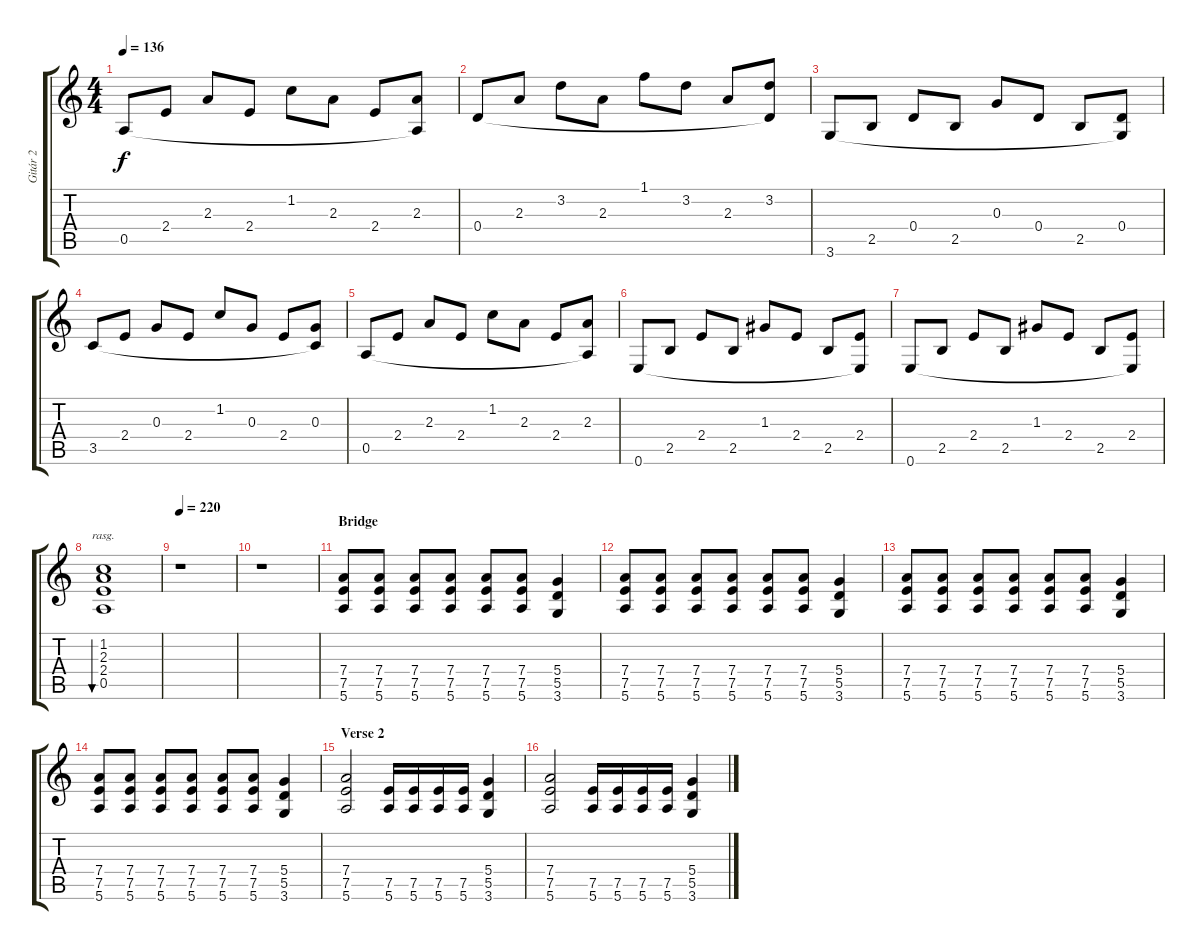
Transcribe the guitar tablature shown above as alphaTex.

\track ("Gitár 2" "Gitár 2") {instrument acousticguitarnylon}
\staff {score tabs}
\tuning (E4 B3 G3 D3 A2 E2) {hide}
\ts (4 4)
\tempo 136
\clef g2
\ks c
0.5.8{dy f} 2.4.8 2.3.8 2.4.8 1.2.8 2.3.8 2.4.8 (2.3 0.5{t}).8 |
0.4.8 2.3.8 3.2.8 2.3.8 1.1.8 3.2.8 2.3.8 (3.2 0.4{t}).8 |
3.6.8 2.5.8 0.4.8 2.5.8 0.3.8 0.4.8 2.5.8 (0.4 3.6{t}).8 |
3.5.8 2.4.8 0.3.8 2.4.8 1.2.8 0.3.8 2.4.8 (0.3 3.5{t}).8 |
0.5.8 2.4.8 2.3.8 2.4.8 1.2.8 2.3.8 2.4.8 (2.3 0.5{t}).8 |
0.6.8 2.5.8 2.4.8 2.5.8 1.3.8 2.4.8 2.5.8 (2.4 0.6{t}).8 |
0.6.8 2.5.8 2.4.8 2.5.8 1.3.8 2.4.8 2.5.8 (2.4 0.6{t}).8 |
(1.2 2.3 2.4 0.5).1{bu 480 rasg ii} |
\tempo 220
r.1 |
r.1 |
\section ("" "Bridge")
(7.4 7.5 5.6).8{instrument distortionguitar} (7.4 7.5 5.6).8 (7.4 7.5 5.6).8 (7.4 7.5 5.6).8 (7.4 7.5 5.6).8 (7.4 7.5 5.6).8 (5.4 5.5 3.6).4 |
(7.4 7.5 5.6).8 (7.4 7.5 5.6).8 (7.4 7.5 5.6).8 (7.4 7.5 5.6).8 (7.4 7.5 5.6).8 (7.4 7.5 5.6).8 (5.4 5.5 3.6).4 |
(7.4 7.5 5.6).8 (7.4 7.5 5.6).8 (7.4 7.5 5.6).8 (7.4 7.5 5.6).8 (7.4 7.5 5.6).8 (7.4 7.5 5.6).8 (5.4 5.5 3.6).4 |
(7.4 7.5 5.6).8 (7.4 7.5 5.6).8 (7.4 7.5 5.6).8 (7.4 7.5 5.6).8 (7.4 7.5 5.6).8 (7.4 7.5 5.6).8 (5.4 5.5 3.6).4 |
\section ("" "Verse 2")
(7.4 7.5 5.6).2 (7.5 5.6).16 (7.5 5.6).16 (7.5 5.6).16 (7.5 5.6).16 (5.4 5.5 3.6).4 |
(7.4 7.5 5.6).2 (7.5 5.6).16 (7.5 5.6).16 (7.5 5.6).16 (7.5 5.6).16 (5.4 5.5 3.6).4
